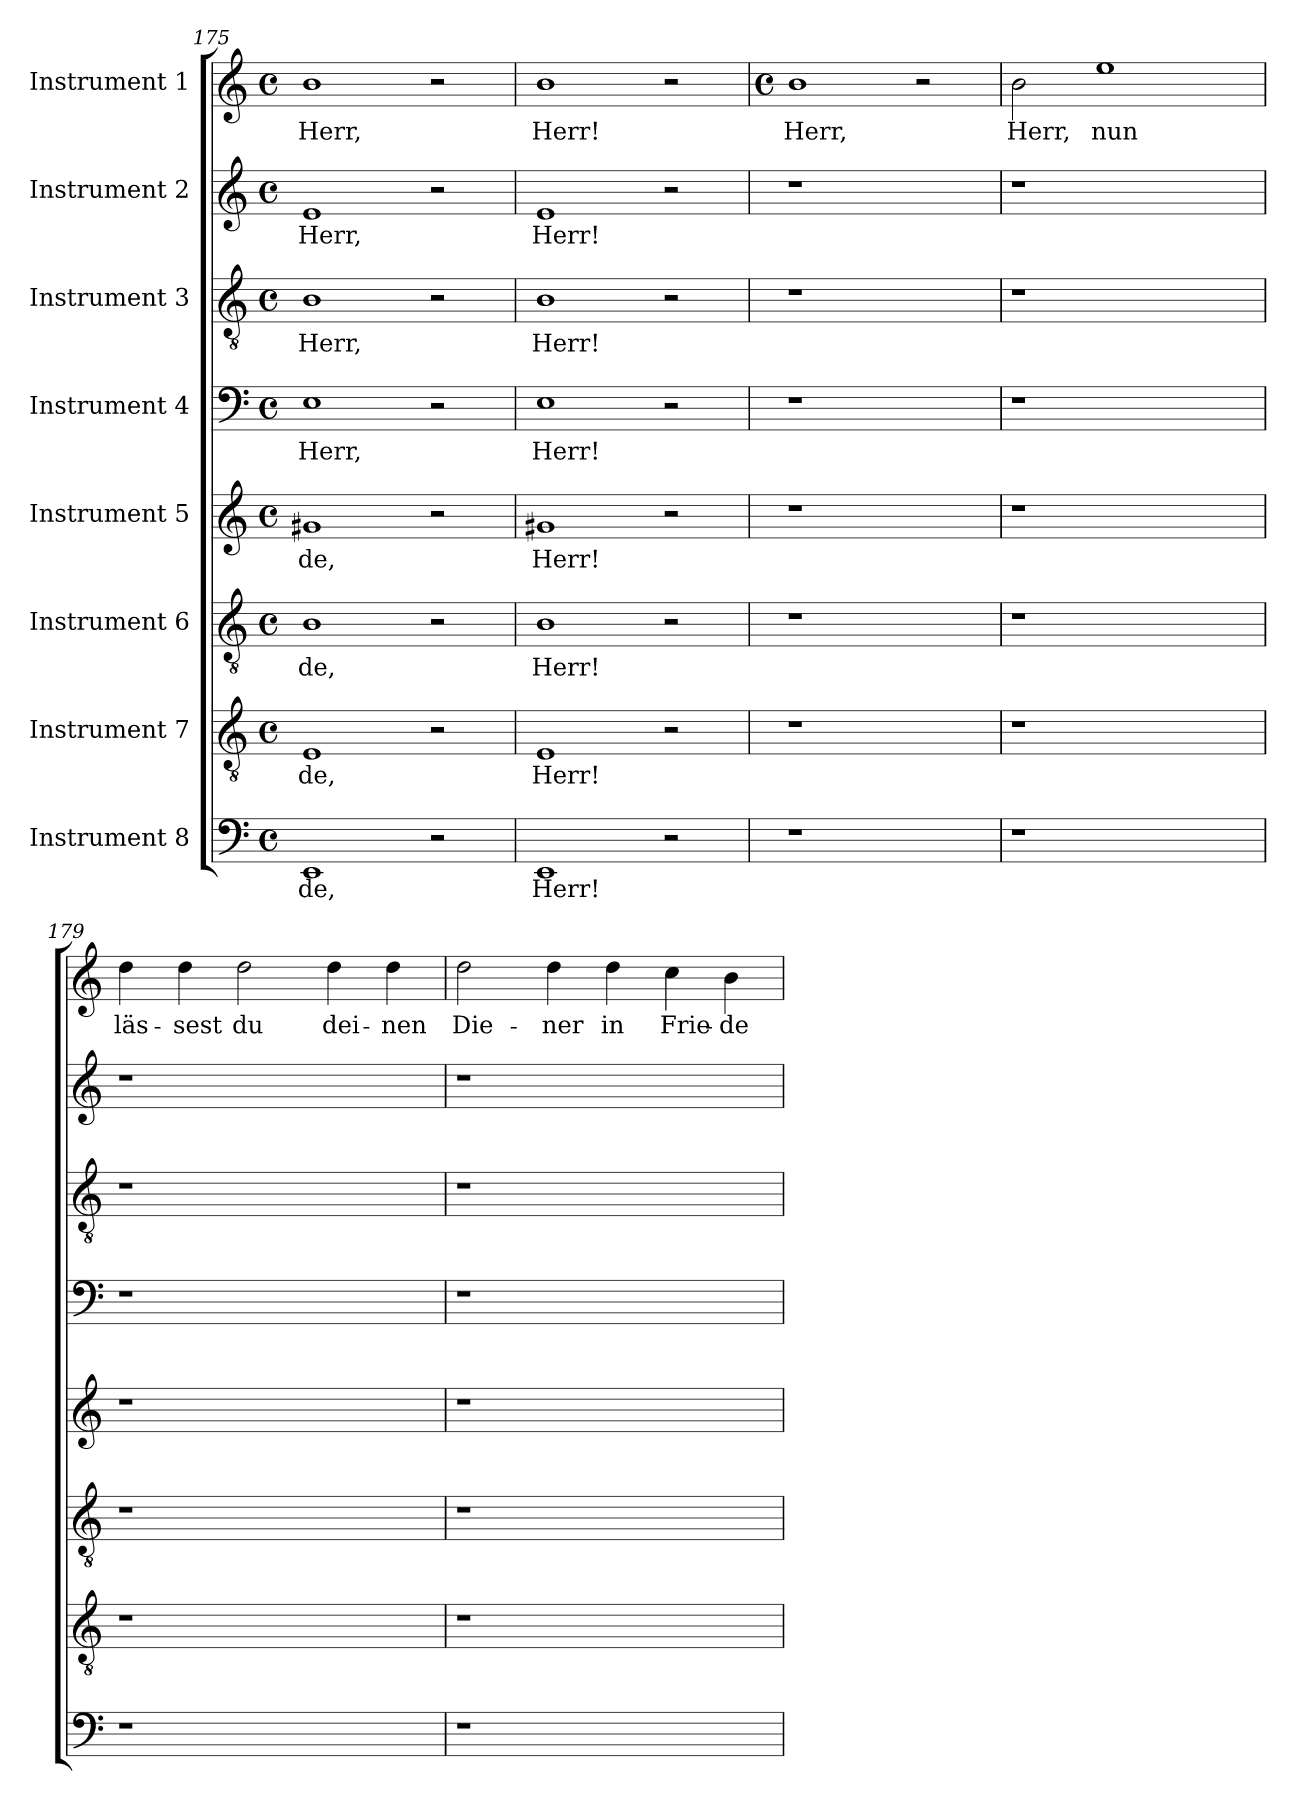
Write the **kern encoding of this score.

**kern	**text	**kern	**text	**kern	**text	**kern	**text	**kern	**text	**kern	**text	**kern	**text	**kern	**text
*part8	*part8	*part7	*part7	*part6	*part6	*part5	*part5	*part4	*part4	*part3	*part3	*part2	*part2	*part1	*part1
*staff8	*staff8	*staff7	*staff7	*staff6	*staff6	*staff5	*staff5	*staff4	*staff4	*staff3	*staff3	*staff2	*staff2	*staff1	*staff1
*I"Instrument 8	*	*I"Instrument 7	*	*I"Instrument 6	*	*I"Instrument 5	*	*I"Instrument 4	*	*I"Instrument 3	*	*I"Instrument 2	*	*I"Instrument 1	*
*clefF4	*	*clefGv2	*	*clefGv2	*	*clefG2	*	*clefF4	*	*clefGv2	*	*clefG2	*	*clefG2	*
*M4/4	*	*M4/4	*	*M4/4	*	*M4/4	*	*M4/4	*	*M4/4	*	*M4/4	*	*M4/4	*
*met(c)	*	*met(c)	*	*met(c)	*	*met(c)	*	*met(c)	*	*met(c)	*	*met(c)	*	*met(c)	*
=175	=175	=175	=175	=175	=175	=175	=175	=175	=175	=175	=175	=175	=175	=175	=175
!	!LO:LY:b:cj	!	!LO:LY:b:cj	!	!LO:LY:b:cj	!	!LO:LY:b:cj	!	!LO:LY:b:cj	!	!LO:LY:b:cj	!	!LO:LY:b:cj	!	!LO:LY:b:cj
1EE	-de,	1E	-de,	1B	-de,	1g#X	-de,	1E	Herr,	1B	Herr,	1e	Herr,	1b	Herr,
2r	.	2r	.	2r	.	2r	.	2r	.	2r	.	2r	.	2r	.
=176	=176	=176	=176	=176	=176	=176	=176	=176	=176	=176	=176	=176	=176	=176	=176
!	!LO:LY:b:cj	!	!LO:LY:b:cj	!	!LO:LY:b:cj	!	!LO:LY:b:cj	!	!LO:LY:b:cj	!	!LO:LY:b:cj	!	!LO:LY:b:cj	!	!LO:LY:b:cj
1EE	Herr!	1E	Herr!	1B	Herr!	1g#X	Herr!	1E	Herr!	1B	Herr!	1e	Herr!	1b	Herr!
2r	.	2r	.	2r	.	2r	.	2r	.	2r	.	2r	.	2r	.
!!LO:PB:g=z
=177	=177!	=177	=177!	=177	=177!	=177	=177!	=177	=177!	=177	=177!	=177	=177!	=177!	=177!
*	*	*	*	*	*	*	*	*	*	*	*	*	*	*M4/4	*
*	*	*	*	*	*	*	*	*	*	*	*	*	*	*met(c)	*
!	!	!	!	!	!	!	!	!	!	!	!	!	!	!	!LO:LY:b:cj
1r	.	1r	.	1r	.	1r	.	1r	.	1r	.	1r	.	1b	Herr,
2ryy	.	2ryy	.	2ryy	.	2ryy	.	2ryy	.	2ryy	.	2ryy	.	2r	.
=178	=178	=178	=178	=178	=178	=178	=178	=178	=178	=178	=178	=178	=178	=178	=178
!	!	!	!	!	!	!	!	!	!	!	!	!	!	!	!LO:LY:b:cj
1r	.	1r	.	1r	.	1r	.	1r	.	1r	.	1r	.	2b\	Herr,
!	!	!	!	!	!	!	!	!	!	!	!	!	!	!	!LO:LY:b:cj
.	.	.	.	.	.	.	.	.	.	.	.	.	.	1ee	nun
2ryy	.	2ryy	.	2ryy	.	2ryy	.	2ryy	.	2ryy	.	2ryy	.	.	.
=179	=179	=179	=179	=179	=179	=179	=179	=179	=179	=179	=179	=179	=179	=179	=179
!	!	!	!	!	!	!	!	!	!	!	!	!	!	!	!LO:LY:b
1r	.	1r	.	1r	.	1r	.	1r	.	1r	.	1r	.	4dd\	läs-
!	!	!	!	!	!	!	!	!	!	!	!	!	!	!	!LO:LY:b:rj
.	.	.	.	.	.	.	.	.	.	.	.	.	.	4dd\	-sest
!	!	!	!	!	!	!	!	!	!	!	!	!	!	!	!LO:LY:b:cj
.	.	.	.	.	.	.	.	.	.	.	.	.	.	2dd\	du
!	!	!	!	!	!	!	!	!	!	!	!	!	!	!	!LO:LY:b
2ryy	.	2ryy	.	2ryy	.	2ryy	.	2ryy	.	2ryy	.	2ryy	.	4dd\	dei-
!	!	!	!	!	!	!	!	!	!	!	!	!	!	!	!LO:LY:b:rj
.	.	.	.	.	.	.	.	.	.	.	.	.	.	4dd\	-nen
=180	=180	=180	=180	=180	=180	=180	=180	=180	=180	=180	=180	=180	=180	=180	=180
!	!	!	!	!	!	!	!	!	!	!	!	!	!	!	!LO:LY:b:cj
1r	.	1r	.	1r	.	1r	.	1r	.	1r	.	1r	.	2dd\	Die-
!	!	!	!	!	!	!	!	!	!	!	!	!	!	!	!LO:LY:b:cj
.	.	.	.	.	.	.	.	.	.	.	.	.	.	4dd\	-ner
!	!	!	!	!	!	!	!	!	!	!	!	!	!	!	!LO:LY:b:cj
.	.	.	.	.	.	.	.	.	.	.	.	.	.	4dd\	in
!	!	!	!	!	!	!	!	!	!	!	!	!	!	!	!LO:LY:b:cj
2ryy	.	2ryy	.	2ryy	.	2ryy	.	2ryy	.	2ryy	.	2ryy	.	4cc\	Frie-
!	!	!	!	!	!	!	!	!	!	!	!	!	!	!	!LO:LY:b:rj
.	.	.	.	.	.	.	.	.	.	.	.	.	.	4b\	-de
=	=	=	=	=	=	=	=	=	=	=	=	=	=	=	=
*-	*-	*-	*-	*-	*-	*-	*-	*-	*-	*-	*-	*-	*-	*-	*-
